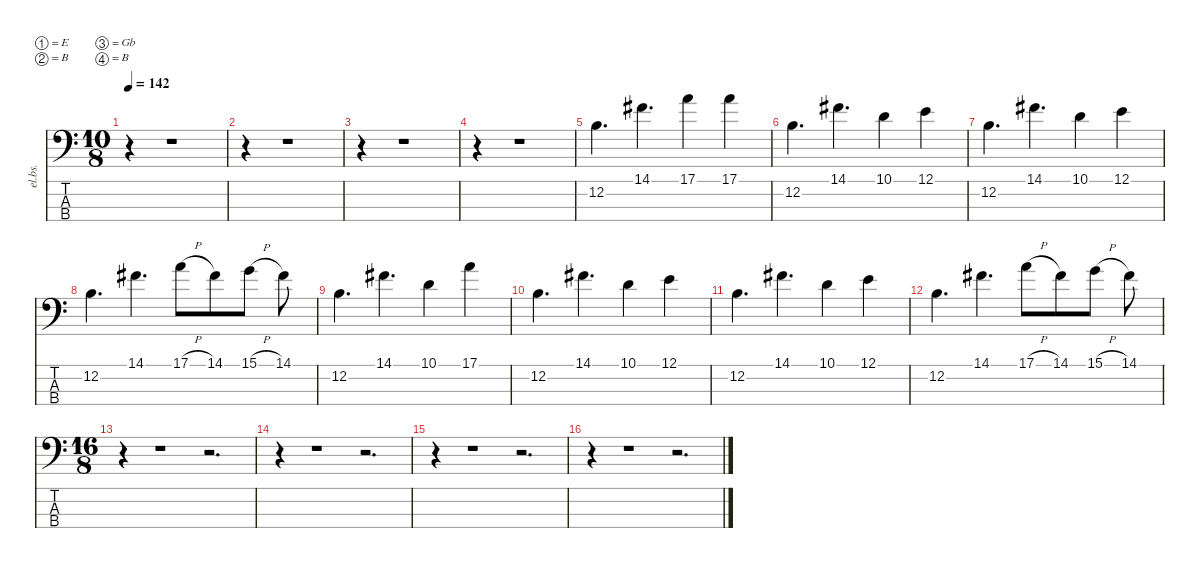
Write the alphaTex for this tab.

\defaultSystemsLayout 4
\hideDynamics
\bracketExtendMode nobrackets
\otherSystemsTrackNameOrientation horizontal
\track ("Bass" "el.bs.") {instrument electricbassfinger}
\staff {score tabs}
\tuning (E2 B1 Gb1 B0)
\ts (10 8)
\beaming (8 3 3 3 1)
\tempo 142
\clef f4
\ks c
r.4{dy f beam Down} r.1{beam Down} |
r.4{beam Down} r.1{beam Down} |
r.4{beam Down} r.1{beam Down} |
r.4{beam Down} r.1{beam Down} |
12.2.4{d beam Down} 14.1{acc #}.4{d beam Down} 17.1.4{beam Down} 17.1.4{beam Down} |
12.2.4{d beam Down} 14.1{acc #}.4{d beam Down} 10.1.4{beam Down} 12.1.4{beam Down} |
12.2.4{d beam Down} 14.1{acc #}.4{d beam Down} 10.1.4{beam Down} 12.1.4{beam Down} |
12.2.4{d beam Down} 14.1{acc #}.4{d beam Down} 17.1{h}.8{beam Down} 14.1{acc #}.8{beam Down} 15.1{h}.8{beam Down} 14.1{acc #}.8{beam Down} |
12.2.4{d beam Down} 14.1{acc #}.4{d beam Down} 10.1.4{beam Down} 17.1.4{beam Down} |
12.2.4{d beam Down} 14.1{acc #}.4{d beam Down} 10.1.4{beam Down} 12.1.4{beam Down} |
12.2.4{d beam Down} 14.1{acc #}.4{d beam Down} 10.1.4{beam Down} 12.1.4{beam Down} |
12.2.4{d beam Down} 14.1{acc #}.4{d beam Down} 17.1{h}.8{beam Down} 14.1{acc #}.8{beam Down} 15.1{h}.8{beam Down} 14.1{acc #}.8{beam Down} |
\ts (16 8)
\beaming (8 16)
r.4{beam Down} r.1{beam Down} r.2{d beam Down} |
r.4{beam Down} r.1{beam Down} r.2{d beam Down} |
r.4{beam Down} r.1{beam Down} r.2{d beam Down} |
r.4{beam Down} r.1{beam Down} r.2{d beam Down}
